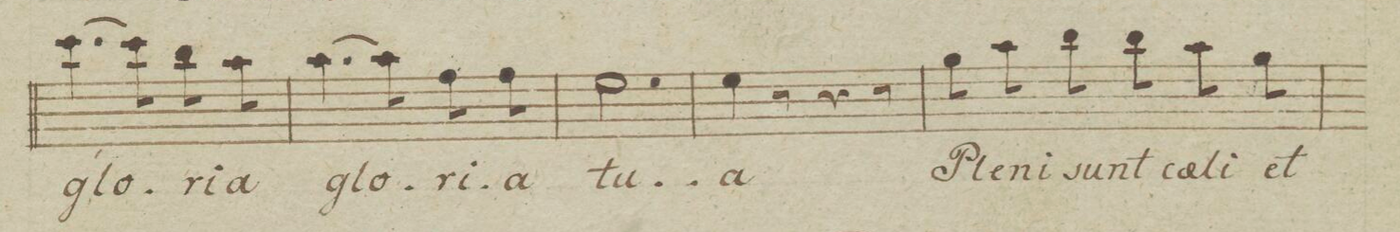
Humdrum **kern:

**kern	**text	**dynam
*I"Alto.	*	*
*clefC3	*	*
*k[b-e-]	*	*
*met(c)	*	*
*M6/8	*	*
[4.dd\	glo-	.
8dd\]	.	.
8cc\	-ri-	.
8b-\	-a	.
=25	=25	=25
[4.b-\	glo-	.
8b-\]	.	.
8g\	-ri-	.
8g\	-a	.
=26	=26	=26
2.f\	tu-	.
=27	=27	=27
4f\	-a	.
8r	.	.
4r	.	.
8r	.	.
=28	=28	=28
8a\	Ple-	.
8b-\	-ni	.
8cc\	sunt	.
8cc\	cae-	.
8b-\	-li	.
8a\	et	.
=29	=29	=29
*-	*-	*-
